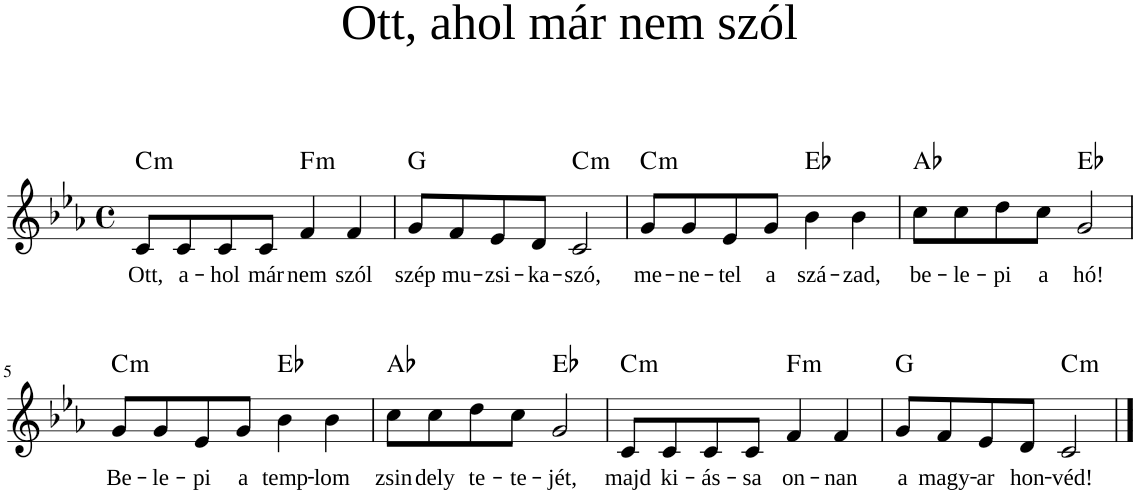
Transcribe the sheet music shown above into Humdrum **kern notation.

**kern	**text	**harte
*part1	*part1	*part1
*staff1	*staff1	*
*I"Piano	*	*
*I'Pno	*	*
*clefG2	*	*
*k[b-e-a-]	*	*
*M4/4	*	*
*met(c)	*	*
=1	=1	=1
!	!LO:LY:b	!LO:H:kt=m
8c/L	Ott,	C:min
!	!LO:LY:b	!
8c/	a-	.
!	!LO:LY:b	!
8c/	-hol	.
!	!LO:LY:b	!
8c/J	már	.
!	!LO:LY:b	!LO:H:kt=m
4f/	nem	F:min
!	!LO:LY:b	!
4f/	szól	.
=2	=2	=2
!	!LO:LY:b	!
8g/L	szép	G:maj
!	!LO:LY:b	!
8f/	mu-	.
!	!LO:LY:b	!
8e-/	-zsi-	.
!	!LO:LY:b	!
8d/J	-ka-	.
!	!LO:LY:b	!LO:H:kt=m
2c/	-szó,	C:min
=3	=3	=3
!	!LO:LY:b	!LO:H:kt=m
8g/L	me-	C:min
!	!LO:LY:b	!
8g/	-ne-	.
!	!LO:LY:b	!
8e-/	-tel	.
!	!LO:LY:b	!
8g/J	a	.
!	!LO:LY:b	!
4b-\	szá-	Eb:maj
!	!LO:LY:b	!
4b-\	-zad,	.
=4	=4	=4
!	!LO:LY:b	!
8cc\L	be-	Ab:maj
!	!LO:LY:b	!
8cc\	-le-	.
!	!LO:LY:b	!
8dd\	-pi	.
!	!LO:LY:b	!
8cc\J	a	.
!	!LO:LY:b	!
2g/	hó!	Eb:maj
!!LO:LB:g=z
=5	=5	=5
!	!LO:LY:b	!LO:H:kt=m
8g/L	Be-	C:min
!	!LO:LY:b	!
8g/	-le-	.
!	!LO:LY:b	!
8e-/	-pi	.
!	!LO:LY:b	!
8g/J	a	.
!	!LO:LY:b	!
4b-\	temp-	Eb:maj
!	!LO:LY:b	!
4b-\	-lom	.
=6	=6	=6
!	!LO:LY:b	!
8cc\L	zsin-	Ab:maj
!	!LO:LY:b	!
8cc\	-dely	.
!	!LO:LY:b	!
8dd\	te-	.
!	!LO:LY:b	!
8cc\J	-te-	.
!	!LO:LY:b	!
2g/	-jét,	Eb:maj
=7	=7	=7
!	!LO:LY:b	!LO:H:kt=m
8c/L	majd	C:min
!	!LO:LY:b	!
8c/	ki-	.
!	!LO:LY:b	!
8c/	-ás-	.
!	!LO:LY:b	!
8c/J	-sa	.
!	!LO:LY:b	!LO:H:kt=m
4f/	on-	F:min
!	!LO:LY:b	!
4f/	-nan	.
=8	=8	=8
!	!LO:LY:b	!
8g/L	a	G:maj
!	!LO:LY:b	!
8f/	magy-	.
!	!LO:LY:b	!
8e-/	-ar	.
!	!LO:LY:b	!
8d/J	hon-	.
!	!LO:LY:b	!LO:H:kt=m
2c/	-véd!	C:min
==	==	==
*-	*-	*-
